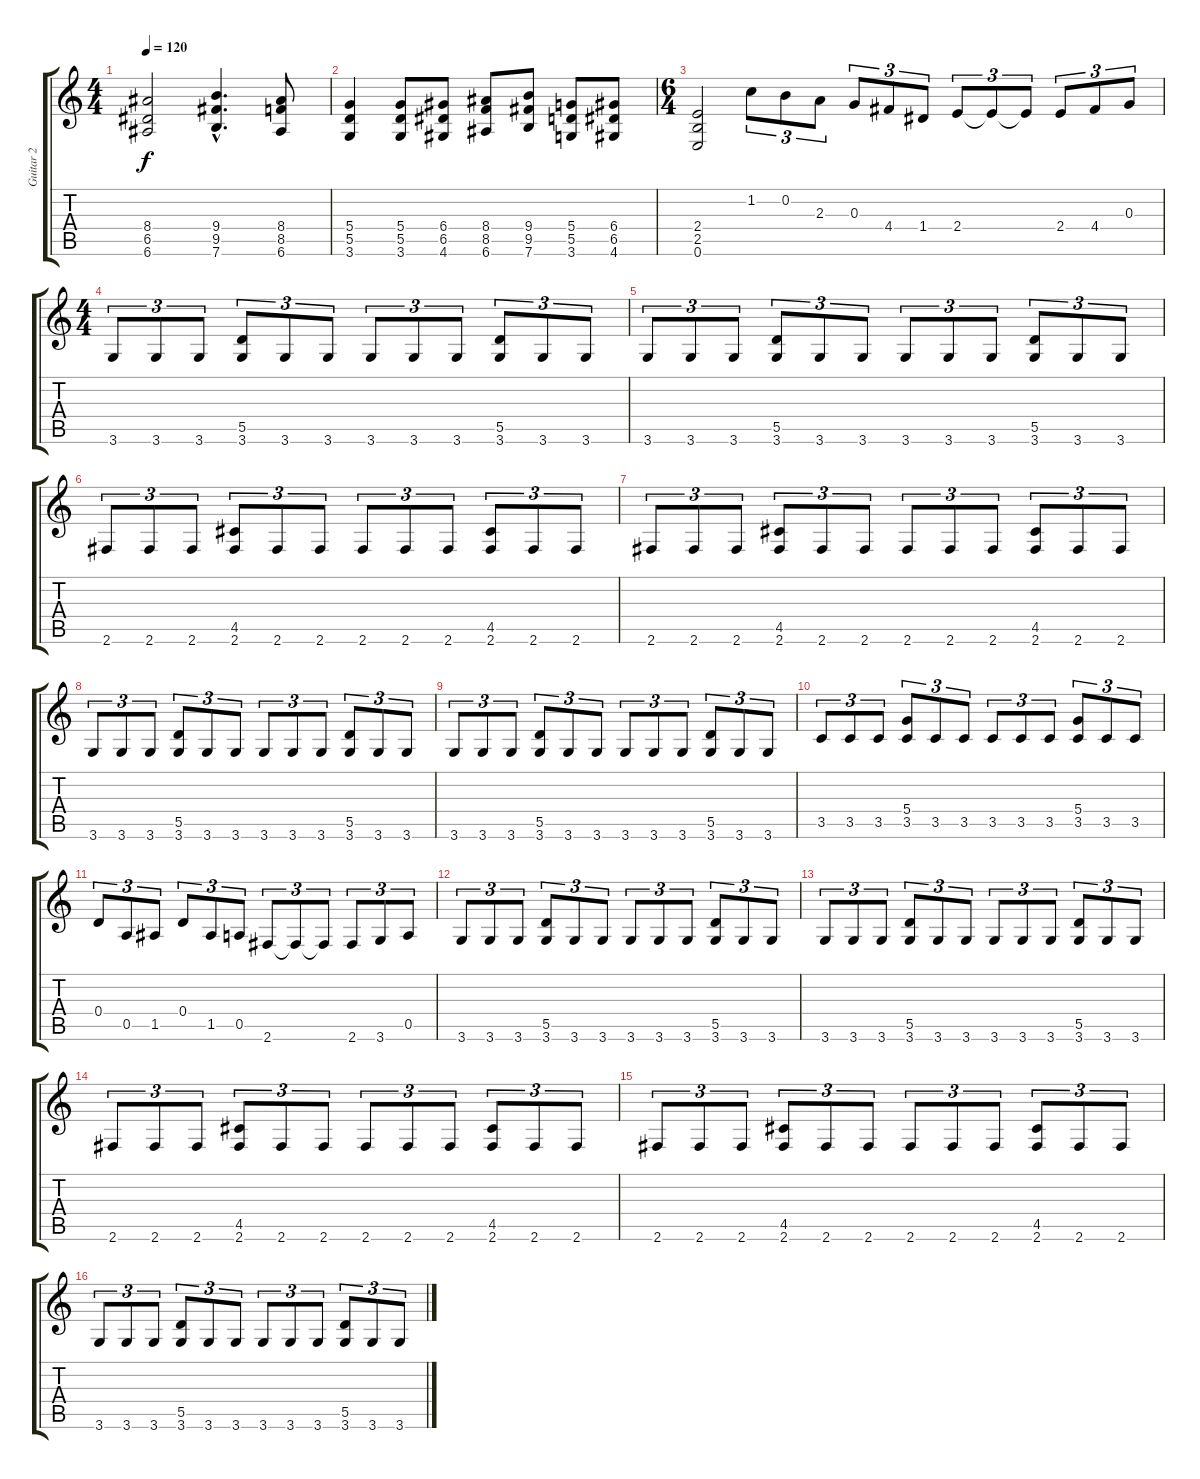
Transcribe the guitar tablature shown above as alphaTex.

\track ("Guitar 2" "Guitar 2") {instrument distortionguitar}
\staff {score tabs}
\tuning (E4 B3 G3 D3 A2 E2) {hide}
\ts (4 4)
\tempo 120
\clef g2
\ks c
(8.4 6.5 6.6).2{dy f} (9.4{hac} 9.5{hac} 7.6{hac}).4{d} (8.4 8.5 6.6).8 |
(5.4 5.5 3.6).4 (5.4 5.5 3.6).8 (6.4 6.5 4.6).8 (8.4 8.5 6.6).8 (9.4 9.5 7.6).8 (5.4 5.5 3.6).8 (6.4 6.5 4.6).8 |
\ts (6 4)
(2.4 2.5 0.6).2 1.2.8{tu (3 2)} 0.2.8{tu (3 2)} 2.3.8{tu (3 2)} 0.3.8{tu (3 2)} 4.4.8{tu (3 2)} 1.4.8{tu (3 2)} 2.4.8{tu (3 2)} 2.4{t}.8{tu (3 2)} 2.4{t}.8{tu (3 2)} 2.4.8{tu (3 2)} 4.4.8{tu (3 2)} 0.3.8{tu (3 2)} |
\ts (4 4)
3.6.8{tu (3 2)} 3.6.8{tu (3 2)} 3.6.8{tu (3 2)} (5.5 3.6).8{tu (3 2)} 3.6.8{tu (3 2)} 3.6.8{tu (3 2)} 3.6.8{tu (3 2)} 3.6.8{tu (3 2)} 3.6.8{tu (3 2)} (5.5 3.6).8{tu (3 2)} 3.6.8{tu (3 2)} 3.6.8{tu (3 2)} |
3.6.8{tu (3 2)} 3.6.8{tu (3 2)} 3.6.8{tu (3 2)} (5.5 3.6).8{tu (3 2)} 3.6.8{tu (3 2)} 3.6.8{tu (3 2)} 3.6.8{tu (3 2)} 3.6.8{tu (3 2)} 3.6.8{tu (3 2)} (5.5 3.6).8{tu (3 2)} 3.6.8{tu (3 2)} 3.6.8{tu (3 2)} |
2.6.8{tu (3 2)} 2.6.8{tu (3 2)} 2.6.8{tu (3 2)} (4.5 2.6).8{tu (3 2)} 2.6.8{tu (3 2)} 2.6.8{tu (3 2)} 2.6.8{tu (3 2)} 2.6.8{tu (3 2)} 2.6.8{tu (3 2)} (4.5 2.6).8{tu (3 2)} 2.6.8{tu (3 2)} 2.6.8{tu (3 2)} |
2.6.8{tu (3 2)} 2.6.8{tu (3 2)} 2.6.8{tu (3 2)} (4.5 2.6).8{tu (3 2)} 2.6.8{tu (3 2)} 2.6.8{tu (3 2)} 2.6.8{tu (3 2)} 2.6.8{tu (3 2)} 2.6.8{tu (3 2)} (4.5 2.6).8{tu (3 2)} 2.6.8{tu (3 2)} 2.6.8{tu (3 2)} |
3.6.8{tu (3 2)} 3.6.8{tu (3 2)} 3.6.8{tu (3 2)} (5.5 3.6).8{tu (3 2)} 3.6.8{tu (3 2)} 3.6.8{tu (3 2)} 3.6.8{tu (3 2)} 3.6.8{tu (3 2)} 3.6.8{tu (3 2)} (5.5 3.6).8{tu (3 2)} 3.6.8{tu (3 2)} 3.6.8{tu (3 2)} |
3.6.8{tu (3 2)} 3.6.8{tu (3 2)} 3.6.8{tu (3 2)} (5.5 3.6).8{tu (3 2)} 3.6.8{tu (3 2)} 3.6.8{tu (3 2)} 3.6.8{tu (3 2)} 3.6.8{tu (3 2)} 3.6.8{tu (3 2)} (5.5 3.6).8{tu (3 2)} 3.6.8{tu (3 2)} 3.6.8{tu (3 2)} |
3.5.8{tu (3 2)} 3.5.8{tu (3 2)} 3.5.8{tu (3 2)} (5.4 3.5).8{tu (3 2)} 3.5.8{tu (3 2)} 3.5.8{tu (3 2)} 3.5.8{tu (3 2)} 3.5.8{tu (3 2)} 3.5.8{tu (3 2)} (5.4 3.5).8{tu (3 2)} 3.5.8{tu (3 2)} 3.5.8{tu (3 2)} |
0.4.8{tu (3 2)} 0.5.8{tu (3 2)} 1.5.8{tu (3 2)} 0.4.8{tu (3 2)} 1.5.8{tu (3 2)} 0.5.8{tu (3 2)} 2.6.8{tu (3 2)} 2.6{t}.8{tu (3 2)} 2.6{t}.8{tu (3 2)} 2.6.8{tu (3 2)} 3.6.8{tu (3 2)} 0.5.8{tu (3 2)} |
3.6.8{tu (3 2)} 3.6.8{tu (3 2)} 3.6.8{tu (3 2)} (5.5 3.6).8{tu (3 2)} 3.6.8{tu (3 2)} 3.6.8{tu (3 2)} 3.6.8{tu (3 2)} 3.6.8{tu (3 2)} 3.6.8{tu (3 2)} (5.5 3.6).8{tu (3 2)} 3.6.8{tu (3 2)} 3.6.8{tu (3 2)} |
3.6.8{tu (3 2)} 3.6.8{tu (3 2)} 3.6.8{tu (3 2)} (5.5 3.6).8{tu (3 2)} 3.6.8{tu (3 2)} 3.6.8{tu (3 2)} 3.6.8{tu (3 2)} 3.6.8{tu (3 2)} 3.6.8{tu (3 2)} (5.5 3.6).8{tu (3 2)} 3.6.8{tu (3 2)} 3.6.8{tu (3 2)} |
2.6.8{tu (3 2)} 2.6.8{tu (3 2)} 2.6.8{tu (3 2)} (4.5 2.6).8{tu (3 2)} 2.6.8{tu (3 2)} 2.6.8{tu (3 2)} 2.6.8{tu (3 2)} 2.6.8{tu (3 2)} 2.6.8{tu (3 2)} (4.5 2.6).8{tu (3 2)} 2.6.8{tu (3 2)} 2.6.8{tu (3 2)} |
2.6.8{tu (3 2)} 2.6.8{tu (3 2)} 2.6.8{tu (3 2)} (4.5 2.6).8{tu (3 2)} 2.6.8{tu (3 2)} 2.6.8{tu (3 2)} 2.6.8{tu (3 2)} 2.6.8{tu (3 2)} 2.6.8{tu (3 2)} (4.5 2.6).8{tu (3 2)} 2.6.8{tu (3 2)} 2.6.8{tu (3 2)} |
3.6.8{tu (3 2)} 3.6.8{tu (3 2)} 3.6.8{tu (3 2)} (5.5 3.6).8{tu (3 2)} 3.6.8{tu (3 2)} 3.6.8{tu (3 2)} 3.6.8{tu (3 2)} 3.6.8{tu (3 2)} 3.6.8{tu (3 2)} (5.5 3.6).8{tu (3 2)} 3.6.8{tu (3 2)} 3.6.8{tu (3 2)}
